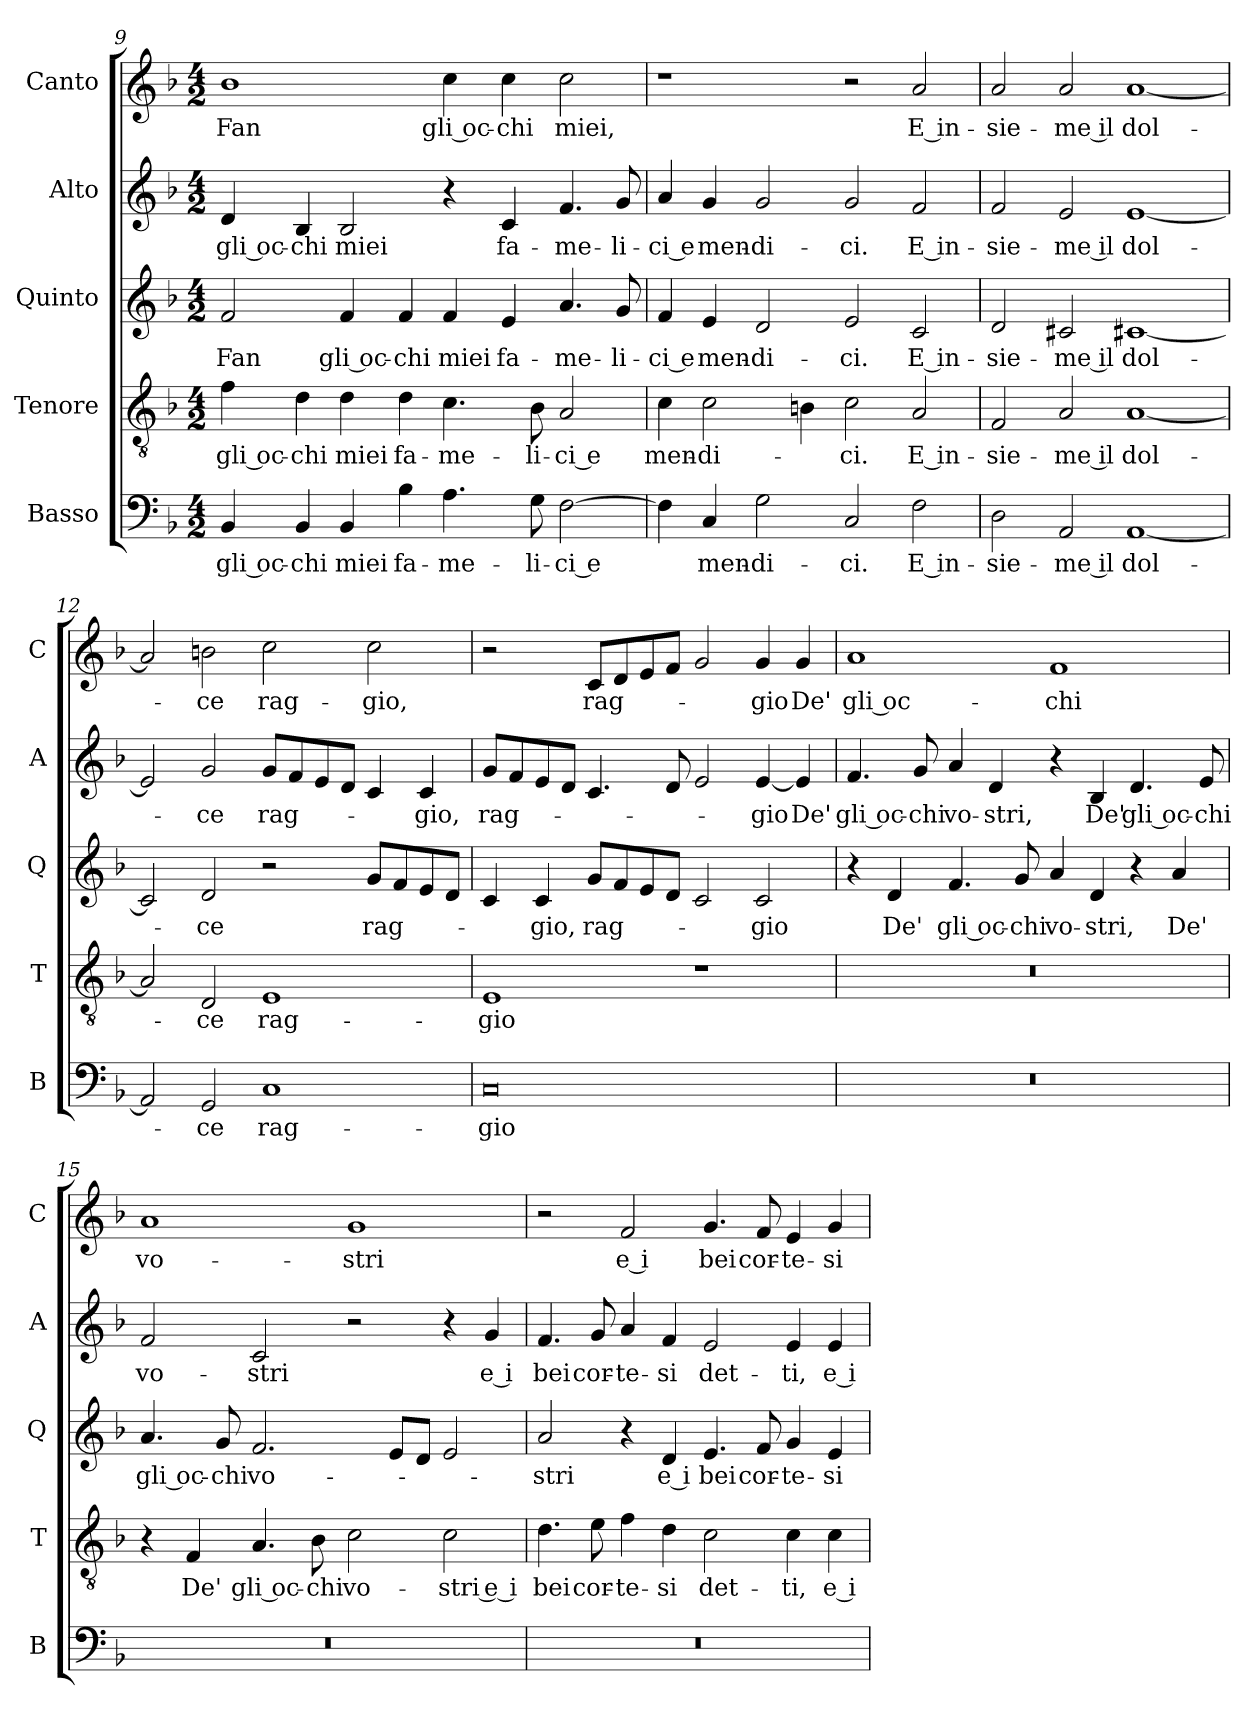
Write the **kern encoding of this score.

**kern	**text	**kern	**text	**kern	**text	**kern	**text	**kern	**text
*part5	*part5	*part4	*part4	*part3	*part3	*part2	*part2	*part1	*part1
*staff5	*staff5	*staff4	*staff4	*staff3	*staff3	*staff2	*staff2	*staff1	*staff1
*I"Basso	*	*I"Tenore	*	*I"Quinto	*	*I"Alto	*	*I"Canto	*
*I'B	*	*I'T	*	*I'Q	*	*I'A	*	*I'C	*
*clefF4	*	*clefGv2	*	*clefG2	*	*clefG2	*	*clefG2	*
*k[b-]	*	*k[b-]	*	*k[b-]	*	*k[b-]	*	*k[b-]	*
*d:	*	*d:	*	*d:	*	*d:	*	*d:	*
*M4/2	*	*M4/2	*	*M4/2	*	*M4/2	*	*M4/2	*
=9	=9	=9	=9	=9	=9	=9	=9	=9	=9
4BB-	gli oc-	4f	gli oc-	2f	Fan	4d	gli oc-	1b-	Fan
4BB-	-chi	4d	-chi	.	.	4B-	-chi	.	.
4BB-	miei	4d	miei	4f	gli oc-	2B-	miei	.	.
4B-	fa-	4d	fa-	4f	-chi	.	.	.	.
4.A	-me-	4.c	-me-	4f	miei	4r	.	4cc	gli oc-
.	.	.	.	4e	fa-	4c	fa-	4cc	-chi
8G	-li-	8B-	-li-	.	.	.	.	.	.
[2F	-ci e	2A	-ci e	4.a	-me-	4.f	-me-	2cc	miei,
.	.	.	.	8g	-li-	8g	-li-	.	.
=10	=10	=10	=10	=10	=10	=10	=10	=10	=10
4F]	.	4c	men-	4f	-ci e	4a	-ci e	1r	.
4C	men-	2c	-di-	4e	men-	4g	men-	.	.
2G	-di-	.	.	2d	-di-	2g	-di-	.	.
.	.	4Bn	.	.	.	.	.	.	.
2C	-ci.	2c	-ci.	2e	-ci.	2g	-ci.	2r	.
2F	E in-	2A	E in-	2c	E in-	2f	E in-	2a	E in-
=11	=11	=11	=11	=11	=11	=11	=11	=11	=11
2D	-sie-	2F	-sie-	2d	-sie-	2f	-sie-	2a	-sie-
2AA	-me il	2A	-me il	2c#X	-me il	2e	-me il	2a	-me il
[1AA	dol-	[1A	dol-	[1c#X	dol-	[1e	dol-	[1a	dol-
=12	=12	=12	=12	=12	=12	=12	=12	=12	=12
2AA]	.	2A]	.	2c#]	.	2e]	.	2a]	.
2GG	-ce	2D	-ce	2d	-ce	2g	-ce	2bn	-ce
1C	rag-	1E	rag-	2r	.	8gL	rag-	2cc	rag-
.	.	.	.	.	.	8f	.	.	.
.	.	.	.	.	.	8e	.	.	.
.	.	.	.	.	.	8dJ	.	.	.
.	.	.	.	8gL	rag-	4c	.	2cc	-gio,
.	.	.	.	8f	.	.	.	.	.
.	.	.	.	8e	.	4c	-gio,	.	.
.	.	.	.	8dJ	.	.	.	.	.
=13	=13	=13	=13	=13	=13	=13	=13	=13	=13
0C	-gio	1E	-gio	4c	.	8gL	rag-	2r	.
.	.	.	.	.	.	8f	.	.	.
.	.	.	.	4c	-gio,	8e	.	.	.
.	.	.	.	.	.	8dJ	.	.	.
.	.	.	.	8gL	rag-	4.c	.	8cL	rag-
.	.	.	.	8f	.	.	.	8d	.
.	.	.	.	8e	.	.	.	8e	.
.	.	.	.	8dJ	.	8d	.	8fJ	.
.	.	1r	.	2c	.	2e	.	2g	.
.	.	.	.	2c	-gio	[4e	-gio	4g	-gio
.	.	.	.	.	.	4e]	De'	4g	De'
=14	=14	=14	=14	=14	=14	=14	=14	=14	=14
0r	.	0r	.	4r	.	4.f	gli oc-	1a	gli oc-
.	.	.	.	4d	De'	.	.	.	.
.	.	.	.	.	.	8g	-chi	.	.
.	.	.	.	4.f	gli oc-	4a	vo-	.	.
.	.	.	.	.	.	4d	-stri,	.	.
.	.	.	.	8g	-chi	.	.	.	.
.	.	.	.	4a	vo-	4r	.	1f	-chi
.	.	.	.	4d	-stri,	4B-	De'	.	.
.	.	.	.	4r	.	4.d	gli oc-	.	.
.	.	.	.	4a	De'	.	.	.	.
.	.	.	.	.	.	8e	-chi	.	.
=15	=15	=15	=15	=15	=15	=15	=15	=15	=15
0r	.	4r	.	4.a	gli oc-	2f	vo-	1a	vo-
.	.	4F	De'	.	.	.	.	.	.
.	.	.	.	8g	-chi	.	.	.	.
.	.	4.A	gli oc-	2.f	vo-	2c	-stri	.	.
.	.	8B-	-chi	.	.	.	.	.	.
.	.	2c	vo-	.	.	2r	.	1g	-stri
.	.	.	.	8eL	.	.	.	.	.
.	.	.	.	8dJ	.	.	.	.	.
.	.	2c	-stri e i	2e	.	4r	.	.	.
.	.	.	.	.	.	4g	e i	.	.
=16	=16	=16	=16	=16	=16	=16	=16	=16	=16
0r	.	4.d	bei	2a	-stri	4.f	bei	2r	.
.	.	8e	cor-	.	.	8g	cor-	.	.
.	.	4f	-te-	4r	.	4a	-te-	2f	e i
.	.	4d	-si	4d	e i	4f	-si	.	.
.	.	2c	det-	4.e	bei	2e	det-	4.g	bei
.	.	.	.	8f	cor-	.	.	8f	cor-
.	.	4c	-ti,	4g	-te-	4e	-ti,	4e	-te-
.	.	4c	e i	4e	-si	4e	e i	4g	-si
=	=	=	=	=	=	=	=	=	=
*-	*-	*-	*-	*-	*-	*-	*-	*-	*-
